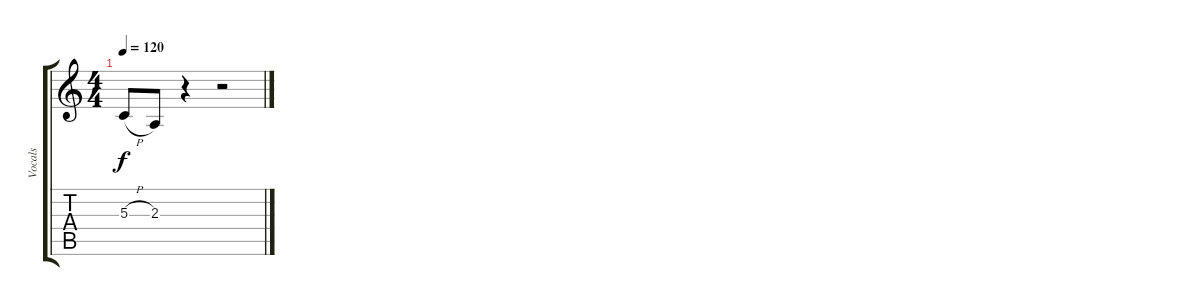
\track ("Vocals" "Vocals") {instrument sopranosax}
\staff {score tabs}
\tuning (E4 B3 G3 D3 A2 E2) {hide}
\ts (4 4)
\tempo 120
\clef g2
\ks c
5.3{h}.8{dy f} 2.3.8 r.4 r.2
